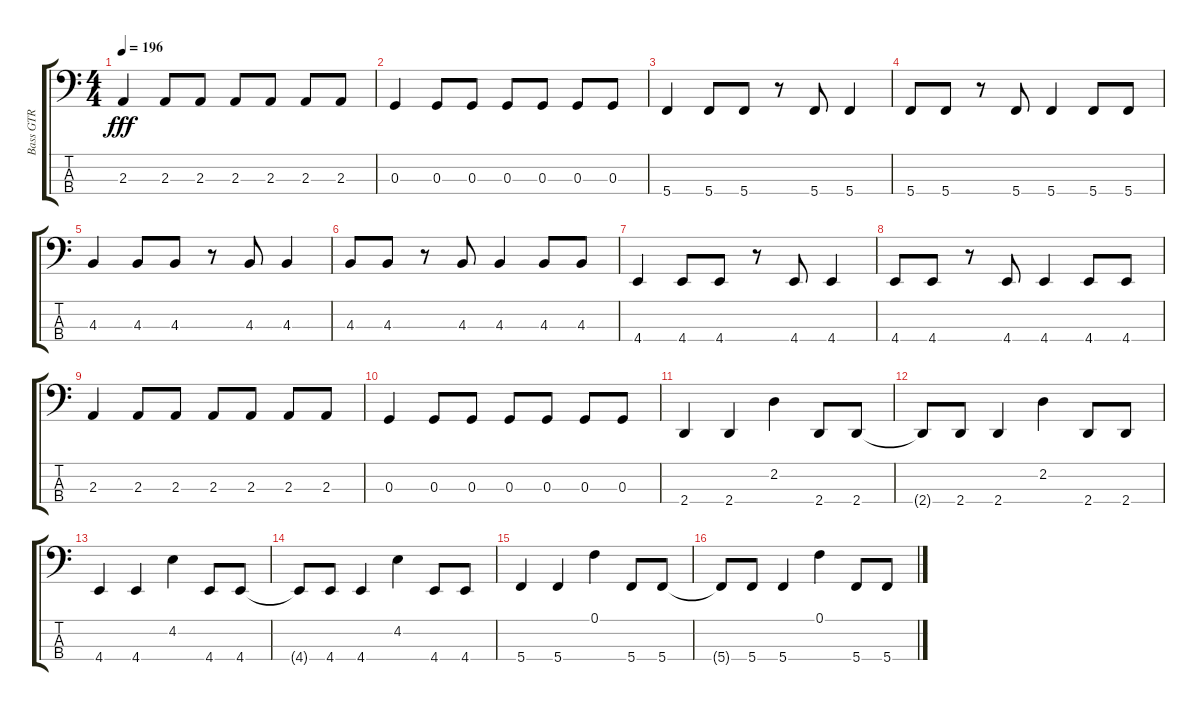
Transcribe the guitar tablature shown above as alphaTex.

\track ("Bass GTR" "Bass GTR") {instrument electricbassfinger}
\staff {score tabs}
\tuning (F2 C2 G1 C1) {hide}
\ts (4 4)
\tempo 196
\clef f4
\ks aminor
2.3.4{dy fff} 2.3.8 2.3.8 2.3.8 2.3.8 2.3.8 2.3.8 |
0.3.4 0.3.8 0.3.8 0.3.8 0.3.8 0.3.8 0.3.8 |
5.4.4 5.4.8 5.4.8 r.8 5.4.8 5.4.4 |
5.4.8 5.4.8 r.8 5.4.8 5.4.4 5.4.8 5.4.8 |
4.3.4 4.3.8 4.3.8 r.8 4.3.8 4.3.4 |
4.3.8 4.3.8 r.8 4.3.8 4.3.4 4.3.8 4.3.8 |
4.4.4 4.4.8 4.4.8 r.8 4.4.8 4.4.4 |
4.4.8 4.4.8 r.8 4.4.8 4.4.4 4.4.8 4.4.8 |
2.3.4 2.3.8 2.3.8 2.3.8 2.3.8 2.3.8 2.3.8 |
0.3.4 0.3.8 0.3.8 0.3.8 0.3.8 0.3.8 0.3.8 |
2.4.4 2.4.4 2.2.4 2.4.8 2.4.8 |
2.4{t}.8 2.4.8 2.4.4 2.2.4 2.4.8 2.4.8 |
4.4.4 4.4.4 4.2.4 4.4.8 4.4.8 |
4.4{t}.8 4.4.8 4.4.4 4.2.4 4.4.8 4.4.8 |
5.4.4 5.4.4 0.1.4 5.4.8 5.4.8 |
5.4{t}.8 5.4.8 5.4.4 0.1.4 5.4.8 5.4.8
